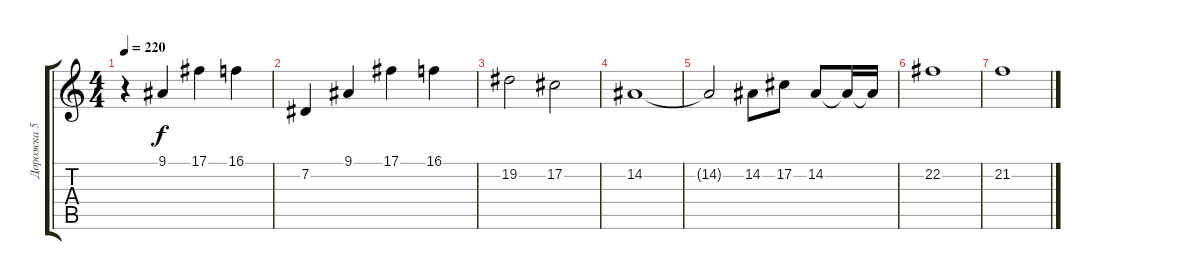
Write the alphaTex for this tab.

\track ("Дорожка 5" "Дорожка 5") {instrument stringensemble1}
\staff {score tabs}
\tuning (Db4 Ab3 E3 B2 Gb2 B1) {hide}
\ts (4 4)
\tempo 220
\clef g2
\ks c
r.4{dy f} 9.1.4 17.1.4 16.1.4 |
7.2.4 9.1.4 17.1.4 16.1.4 |
19.2.2 17.2.2 |
14.2.1 |
14.2{t}.2 14.2.8 17.2.8 14.2.8 14.2{t}.16 14.2{t}.16 |
22.2.1 |
21.2.1
